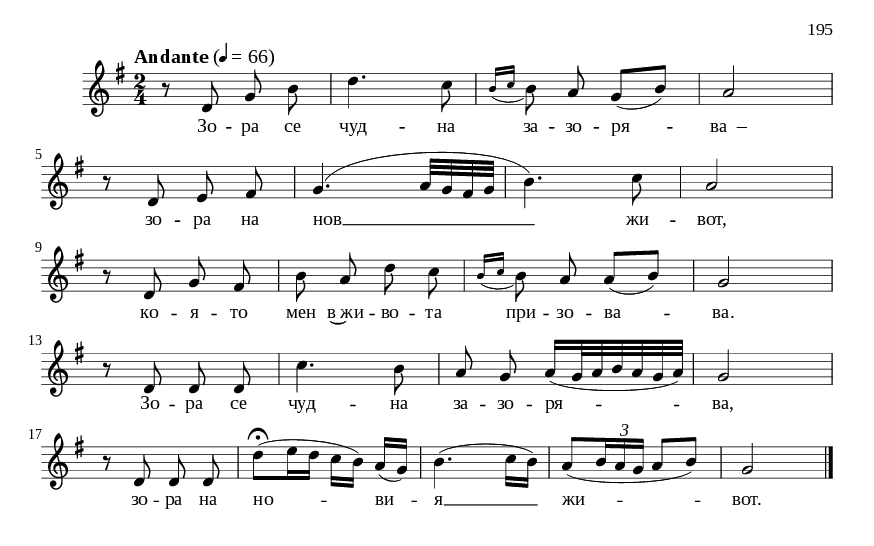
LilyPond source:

\version "2.24.4"

% include paper part and global functions
\include "include/globals.ily"

\bookpart {

  \label #'ref215
  \tocItem \markup "Зора на новия живот"
  \include "include/bookpart-paper.ily"
  \paper {
      print-first-page-number = ##t
      bookpart-level-page-numbering = ##t
  print-page-number = ##t
      first-page-number = #195
}
\score {
    \include "include/score-layout.ily"

    \new Voice \absolute {
      \clef treble
      \key g \major
      \time 2/4
      \tempoFunc "Andante" 4 "66"
      \autoBeamOff
      r8  d'8  g'8  b'8 | % 2
      d''4.  c''8 | % 3
      \acciaccatura {  b'16 [  c''16 ] }  b'8
      a'8  g'8 ( [  b'8 ) ] | % 4
      a'2 \break | % 5
      r8  d'8  e'8  fis'8 | % 6
      g'4. (  a'32 [  g'32  fis'32  g'32
      ] | % 7
      b'4. )  c''8 | % 8
      a'2 \break | % 9
      r8  d'8  g'8  fis'8 |
      b'8  a'8  d''8  c''8 | % 11
      \acciaccatura {  b'16 [  c''16 ] }  b'8
      a'8  a'8 ( [  b'8 ) ] | % 12
      g'2 \break | % 13
      r8  d'8  d'8  d'8 | % 14
      c''4.  b'8 | % 15
      a'8  g'8  a'16 ( [  g'32  a'32
      b'32  a'32  g'32  a'32 ) ] | % 16
      g'2 \break | % 17
      r8  d'8  d'8  d'8 | % 18
      d''8 ( ^\fermata [  e''16  d''16 ]
      c''16 [  b'16 ) ]  a'16 ( [  g'16 )
      ] | % 19
      b'4. (  c''16 [  b'16 ) ] |
      a'8 ( [ \once \omit TupletBracket
      \times 2/3  {
        b'16  a'16  g'16 ]
      }
      a'8 [  b'8 ) ] | % 21
      g'2 \bar "|."
    }


    \addlyrics {
      Зо -- ра се чуд -- на за --
      зо -- ря -- "ва  –" зо -- ра на нов __
      жи -- вот, ко --
      я -- то мен в~жи -- во -- та
      при -- зо -- ва -- ва. Зо --
      ра се чуд -- на за -- зо -- ря --
      ва, зо -- ра на
      но -- ви -- я __
      жи -- вот.}

      \header {
        title = \titleFunc #'ref_desc_16 "Зора на новия живот" "Zora na Novija život"
      }

      \midi{}

    } % score


  } % bookpart

  % Più mosso
  %
